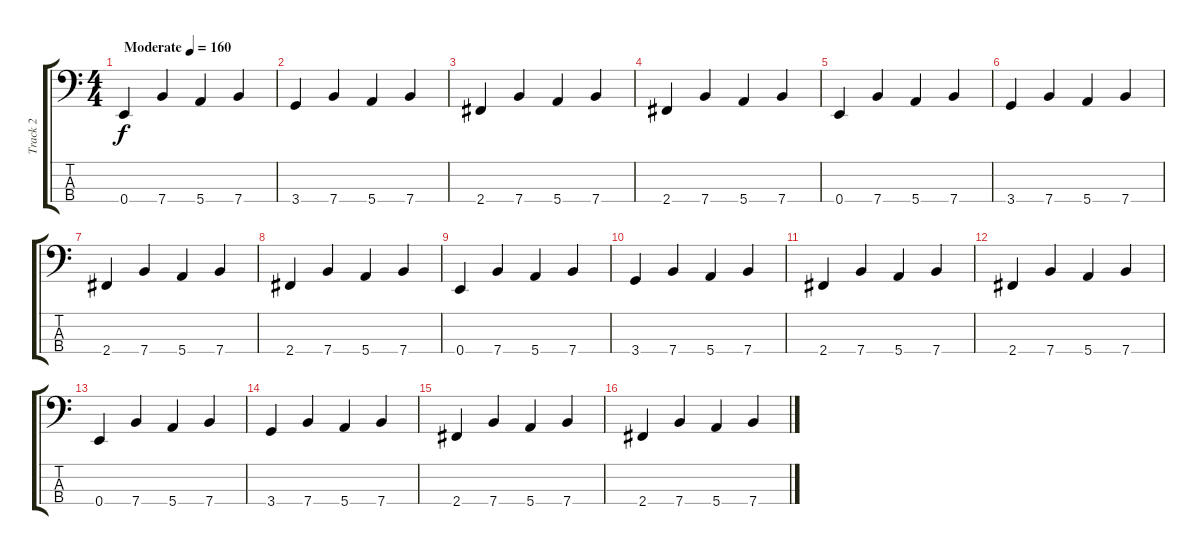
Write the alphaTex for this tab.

\track ("Track 2" "Track 2") {instrument electricbasspick}
\staff {score tabs}
\tuning (G2 D2 A1 E1) {hide}
\ts (4 4)
\tempo (160 "Moderate")
\clef f4
\ks c
0.4.4{dy f instrument electricbasspick} 7.4.4 5.4.4 7.4.4 |
3.4.4 7.4.4 5.4.4 7.4.4 |
2.4.4 7.4.4 5.4.4 7.4.4 |
2.4.4 7.4.4 5.4.4 7.4.4 |
0.4.4 7.4.4 5.4.4 7.4.4 |
3.4.4 7.4.4 5.4.4 7.4.4 |
2.4.4 7.4.4 5.4.4 7.4.4 |
2.4.4 7.4.4 5.4.4 7.4.4 |
0.4.4 7.4.4 5.4.4 7.4.4 |
3.4.4 7.4.4 5.4.4 7.4.4 |
2.4.4 7.4.4 5.4.4 7.4.4 |
2.4.4 7.4.4 5.4.4 7.4.4 |
0.4.4 7.4.4 5.4.4 7.4.4 |
3.4.4 7.4.4 5.4.4 7.4.4 |
2.4.4 7.4.4 5.4.4 7.4.4 |
2.4.4 7.4.4 5.4.4 7.4.4
